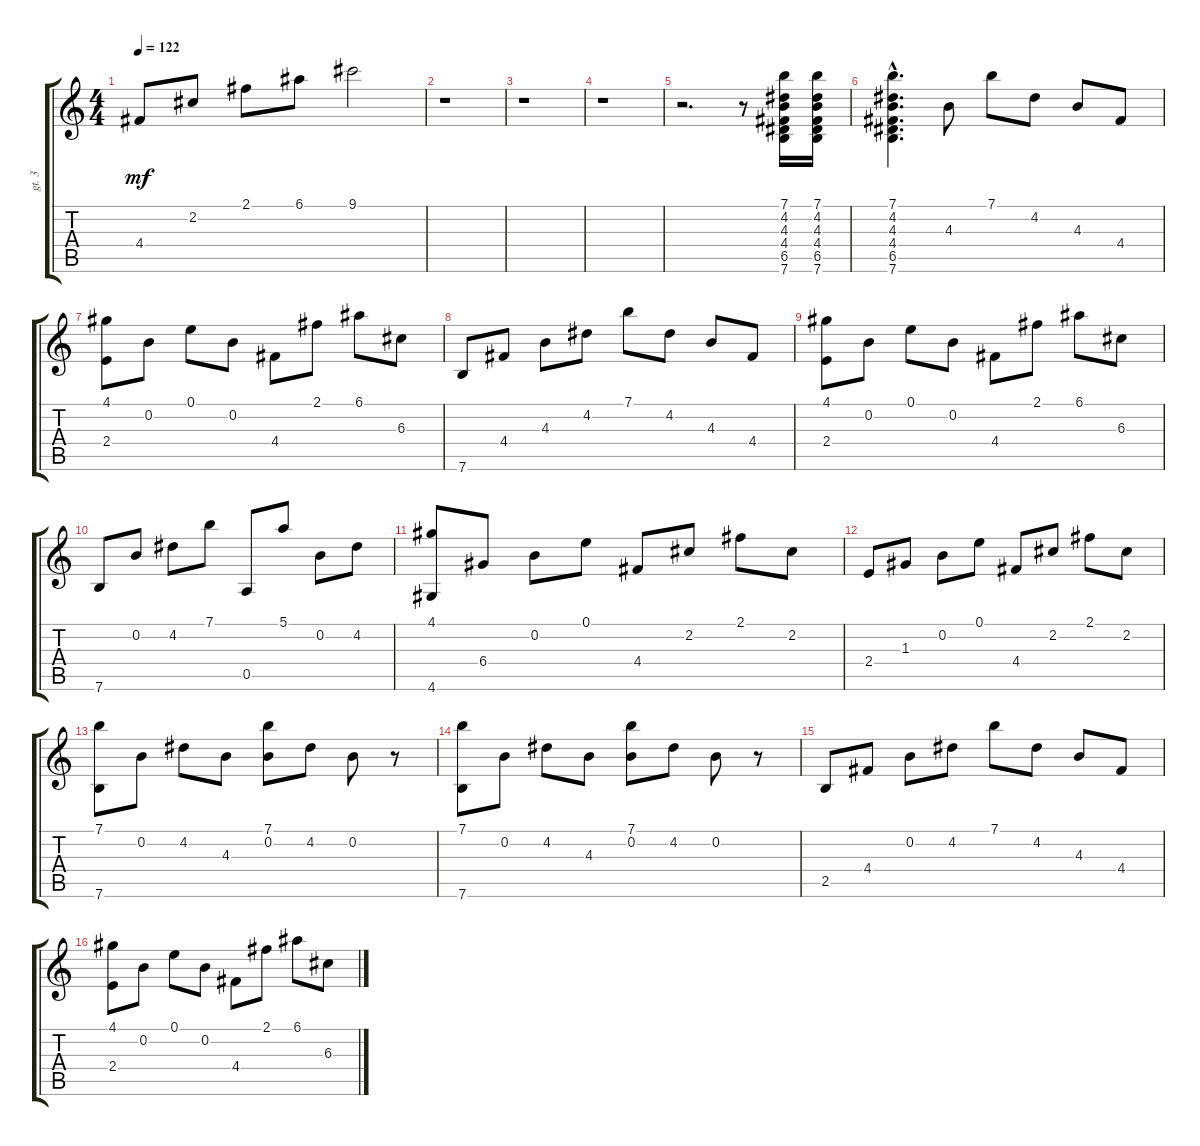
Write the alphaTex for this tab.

\track ("gt. 3" "gt. 3") {instrument acousticguitarsteel}
\staff {score tabs}
\tuning (E4 B3 G3 D3 A2 E2) {hide}
\ts (4 4)
\tempo 122
\clef g2
\ks c
4.4.8{dy mf} 2.2.8 2.1.8 6.1.8 9.1.2 |
r.1 |
r.1 |
r.1 |
r.2{d} r.8 (7.1 4.2 4.3 4.4 6.5 7.6).16 (7.1 4.2 4.3 4.4 6.5 7.6).16 |
(7.1{hac} 4.2{hac} 4.3{hac} 4.4{hac} 6.5{hac} 7.6).4{d} 4.3.8 7.1.8 4.2.8 4.3.8 4.4.8 |
(4.1 2.4).8 0.2.8 0.1.8 0.2.8 4.4.8 2.1.8 6.1.8 6.3.8 |
7.6.8 4.4.8 4.3.8 4.2.8 7.1.8 4.2.8 4.3.8 4.4.8 |
(4.1 2.4).8 0.2.8 0.1.8 0.2.8 4.4.8 2.1.8 6.1.8 6.3.8 |
7.6.8 0.2.8 4.2.8 7.1.8 0.5.8 5.1.8 0.2.8 4.2.8 |
(4.1 4.6).8 6.4.8 0.2.8 0.1.8 4.4.8 2.2.8 2.1.8 2.2.8 |
2.4.8 1.3.8 0.2.8 0.1.8 4.4.8 2.2.8 2.1.8 2.2.8 |
(7.1 7.6).8 0.2.8 4.2.8 4.3.8 (7.1 0.2).8 4.2.8 0.2.8 r.8 |
(7.1 7.6).8 0.2.8 4.2.8 4.3.8 (7.1 0.2).8 4.2.8 0.2.8 r.8 |
2.5.8 4.4.8 0.2.8 4.2.8 7.1.8 4.2.8 4.3.8 4.4.8 |
(4.1 2.4).8 0.2.8 0.1.8 0.2.8 4.4.8 2.1.8 6.1.8 6.3.8
